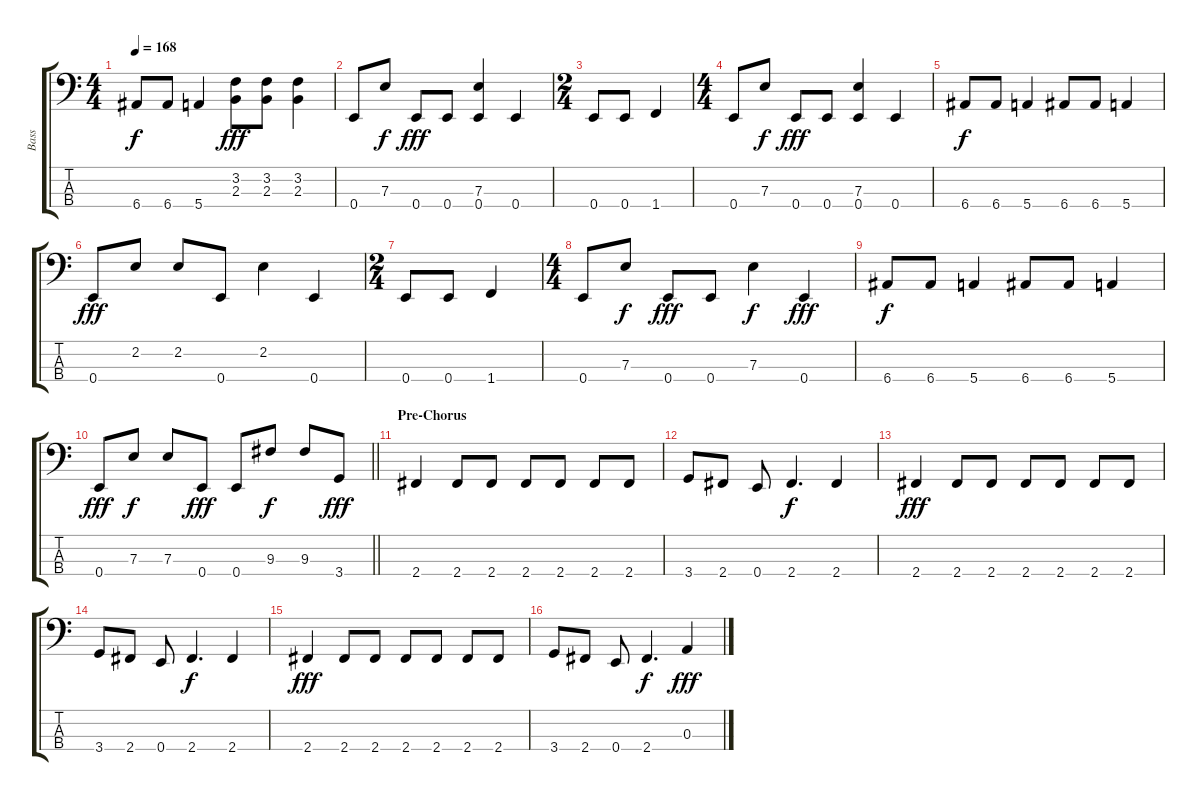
\track ("Bass" "Bass") {instrument electricbasspick}
\staff {score tabs}
\tuning (G2 D2 A1 E1) {hide}
\ts (4 4)
\tempo 168
\clef f4
\ks c
6.4.8{dy f} 6.4.8 5.4.4 (3.2 2.3).8{dy fff} (3.2 2.3).8 (3.2 2.3).4 |
0.4.8 7.3.8{dy f} 0.4.8{dy fff} 0.4.8 (7.3 0.4).4 0.4.4 |
\ts (2 4)
0.4.8 0.4.8 1.4.4 |
\ts (4 4)
0.4.8 7.3.8{dy f} 0.4.8{dy fff} 0.4.8 (7.3 0.4).4 0.4.4 |
6.4.8{dy f} 6.4.8 5.4.4 6.4.8 6.4.8 5.4.4 |
0.4.8{dy fff} 2.2.8 2.2.8 0.4.8 2.2.4 0.4.4 |
\ts (2 4)
0.4.8 0.4.8 1.4.4 |
\ts (4 4)
0.4.8 7.3.8{dy f} 0.4.8{dy fff} 0.4.8 7.3.4{dy f} 0.4.4{dy fff} |
6.4.8{dy f} 6.4.8 5.4.4 6.4.8 6.4.8 5.4.4 |
\barLineRight lightlight
0.4.8{dy fff} 7.3.8{dy f} 7.3.8 0.4.8{dy fff} 0.4.8 9.3.8{dy f} 9.3.8 3.4.8{dy fff} |
\section ("" "Pre-Chorus")
2.4.4 2.4.8 2.4.8 2.4.8 2.4.8 2.4.8 2.4.8 |
3.4.8 2.4.8 0.4.8 2.4.4{d dy f} 2.4.4 |
2.4.4{dy fff} 2.4.8 2.4.8 2.4.8 2.4.8 2.4.8 2.4.8 |
3.4.8 2.4.8 0.4.8 2.4.4{d dy f} 2.4.4 |
2.4.4{dy fff} 2.4.8 2.4.8 2.4.8 2.4.8 2.4.8 2.4.8 |
3.4.8 2.4.8 0.4.8 2.4.4{d dy f} 0.3.4{dy fff}
